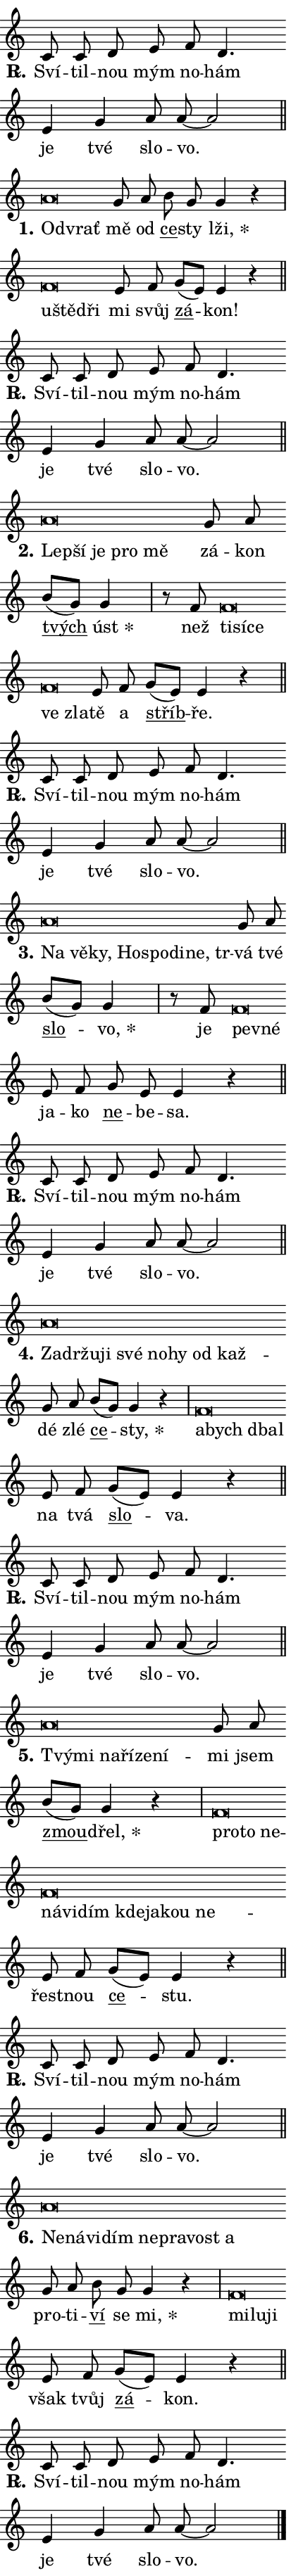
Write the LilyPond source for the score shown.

\version "2.24.0"
\header { tagline = "" }
\paper {
  indent = 0\cm
  top-margin = 0\cm
  right-margin = 0.13\cm % to fit lyric hyphens
  bottom-margin = 0\cm
  left-margin = 0\cm
  paper-width = 7\cm
  page-breaking = #ly:one-page-breaking
  system-system-spacing.basic-distance = #11
  score-system-spacing.basic-distance = #11
  ragged-last = ##f
}


%% Author: Thomas Morley
%% https://lists.gnu.org/archive/html/lilypond-user/2020-05/msg00002.html
#(define (line-position grob)
"Returns position of @var[grob} in current system:
   @code{'start}, if at first time-step
   @code{'end}, if at last time-step
   @code{'middle} otherwise
"
  (let* ((col (ly:item-get-column grob))
         (ln (ly:grob-object col 'left-neighbor))
         (rn (ly:grob-object col 'right-neighbor))
         (col-to-check-left (if (ly:grob? ln) ln col))
         (col-to-check-right (if (ly:grob? rn) rn col))
         (break-dir-left
           (and
             (ly:grob-property col-to-check-left 'non-musical #f)
             (ly:item-break-dir col-to-check-left)))
         (break-dir-right
           (and
             (ly:grob-property col-to-check-right 'non-musical #f)
             (ly:item-break-dir col-to-check-right))))
        (cond ((eqv? 1 break-dir-left) 'start)
              ((eqv? -1 break-dir-right) 'end)
              (else 'middle))))

#(define (tranparent-at-line-position vctor)
  (lambda (grob)
  "Relying on @code{line-position} select the relevant enry from @var{vctor}.
Used to determine transparency,"
    (case (line-position grob)
      ((end) (not (vector-ref vctor 0)))
      ((middle) (not (vector-ref vctor 1)))
      ((start) (not (vector-ref vctor 2))))))

noteHeadBreakVisibility =
#(define-music-function (break-visibility)(vector?)
"Makes @code{NoteHead}s transparent relying on @var{break-visibility}"
#{
  \override NoteHead.transparent =
    #(tranparent-at-line-position break-visibility)
#})

#(define delete-ledgers-for-transparent-note-heads
  (lambda (grob)
    "Reads whether a @code{NoteHead} is transparent.
If so this @code{NoteHead} is removed from @code{'note-heads} from
@var{grob}, which is supposed to be @code{LedgerLineSpanner}.
As a result ledgers are not printed for this @code{NoteHead}"
    (let* ((nhds-array (ly:grob-object grob 'note-heads))
           (nhds-list
             (if (ly:grob-array? nhds-array)
                 (ly:grob-array->list nhds-array)
                 '()))
           ;; Relies on the transparent-property being done before
           ;; Staff.LedgerLineSpanner.after-line-breaking is executed.
           ;; This is fragile ...
           (to-keep
             (remove
               (lambda (nhd)
                 (ly:grob-property nhd 'transparent #f))
               nhds-list)))
      ;; TODO find a better method to iterate over grob-arrays, similiar
      ;; to filter/remove etc for lists
      ;; For now rebuilt from scratch
      (set! (ly:grob-object grob 'note-heads)  '())
      (for-each
        (lambda (nhd)
          (ly:pointer-group-interface::add-grob grob 'note-heads nhd))
        to-keep))))

squashNotes = {
  \override NoteHead.X-extent = #'(-0.2 . 0.2)
  \override NoteHead.Y-extent = #'(-0.75 . 0)
  \override NoteHead.stencil =
    #(lambda (grob)
       (let ((pos (ly:grob-property grob 'staff-position)))
         (begin
           (if (< pos -7) (display "ERROR: Lower brevis then expected\n") (display "OK: Expected brevis position\n"))
           (if (<= pos -6) ly:text-interface::print ly:note-head::print))))
}
unSquashNotes = {
  \revert NoteHead.X-extent
  \revert NoteHead.Y-extent
  \revert NoteHead.stencil
}

hideNotes = \noteHeadBreakVisibility #begin-of-line-visible
unHideNotes = \noteHeadBreakVisibility #all-visible

% work-around for resetting accidentals
% https://lilypond.org/doc/v2.23/Documentation/notation/displaying-rhythms#unmetered-music
cadenzaMeasure = {
  \cadenzaOff
  \partial 1024 s1024
  \cadenzaOn
}

#(define-markup-command (accent layout props text) (markup?)
  "Underline accented syllable"
  (interpret-markup layout props
    #{\markup \override #'(offset . 4.3) \underline { #text }#}))

responsum = \markup \concat {
  "R" \hspace #-1.05 \path #0.1 #'((moveto 0 0.07) (lineto 0.9 0.8)) \hspace #0.05 "."
}

spaceSize = #0.6828661417322834 % exact space size for TeX Gyre Schola

\layout {
  \context {
    \Staff
    \remove "Time_signature_engraver"
    \override LedgerLineSpanner.after-line-breaking = #delete-ledgers-for-transparent-note-heads
  }
  \context {
    \Lyrics {
      \override LyricSpace.minimum-distance = \spaceSize
      \override LyricText.font-name = #"TeX Gyre Schola"
      \override LyricText.font-size = 1
      \override StanzaNumber.font-name = #"TeX Gyre Schola Bold"
      \override StanzaNumber.font-size = 1
    }
  }
  \context {
    \Score 
    \override NoteHead.text =
      #(lambda (grob) 
        (let ((pos (ly:grob-property grob 'staff-position)))
          #{\markup {
            \combine
              \halign #-0.55 \raise #(if (= pos -6) 0 0.5) \override #'(thickness . 2) \draw-line #'(3.2 . 0)
              \musicglyph "noteheads.sM1"
          }#}))
  }
}

% magnetic-lyrics.ily
%
%   written by
%     Jean Abou Samra <jean@abou-samra.fr>
%     Werner Lemberg <wl@gnu.org>
%
%   adapted by
%     Jiri Hon <jiri.hon@gmail.com>
%
% Version 2022-Apr-15

% https://www.mail-archive.com/lilypond-user@gnu.org/msg149350.html

#(define (Left_hyphen_pointer_engraver context)
   "Collect syllable-hyphen-syllable occurrences in lyrics and store
them in properties.  This engraver only looks to the left.  For
example, if the lyrics input is @code{foo -- bar}, it does the
following.

@itemize @bullet
@item
Set the @code{text} property of the @code{LyricHyphen} grob between
@q{foo} and @q{bar} to @code{foo}.

@item
Set the @code{left-hyphen} property of the @code{LyricText} grob with
text @q{foo} to the @code{LyricHyphen} grob between @q{foo} and
@q{bar}.
@end itemize

Use this auxiliary engraver in combination with the
@code{lyric-@/text::@/apply-@/magnetic-@/offset!} hook."
   (let ((hyphen #f)
         (text #f))
     (make-engraver
      (acknowledgers
       ((lyric-syllable-interface engraver grob source-engraver)
        (set! text grob)))
      (end-acknowledgers
       ((lyric-hyphen-interface engraver grob source-engraver)
        ;(when (not (grob::has-interface grob 'lyric-space-interface))
          (set! hyphen grob)));)
      ((stop-translation-timestep engraver)
       (when (and text hyphen)
         (ly:grob-set-object! text 'left-hyphen hyphen))
       (set! text #f)
       (set! hyphen #f)))))

#(define (lyric-text::apply-magnetic-offset! grob)
   "If the space between two syllables is less than the value in
property @code{LyricText@/.details@/.squash-threshold}, move the right
syllable to the left so that it gets concatenated with the left
syllable.

Use this function as a hook for
@code{LyricText@/.after-@/line-@/breaking} if the
@code{Left_@/hyphen_@/pointer_@/engraver} is active."
   (let ((hyphen (ly:grob-object grob 'left-hyphen #f)))
     (when hyphen
       (let ((left-text (ly:spanner-bound hyphen LEFT)))
         (when (grob::has-interface left-text 'lyric-syllable-interface)
           (let* ((common (ly:grob-common-refpoint grob left-text X))
                  (this-x-ext (ly:grob-extent grob common X))
                  (left-x-ext
                   (begin
                     ;; Trigger magnetism for left-text.
                     (ly:grob-property left-text 'after-line-breaking)
                     (ly:grob-extent left-text common X)))
                  ;; `delta` is the gap width between two syllables.
                  (delta (- (interval-start this-x-ext)
                            (interval-end left-x-ext)))
                  (details (ly:grob-property grob 'details))
                  (threshold (assoc-get 'squash-threshold details 0.2)))
             (when (< delta threshold)
               (let* (;; We have to manipulate the input text so that
                      ;; ligatures crossing syllable boundaries are not
                      ;; disabled.  For languages based on the Latin
                      ;; script this is essentially a beautification.
                      ;; However, for non-Western scripts it can be a
                      ;; necessity.
                      (lt (ly:grob-property left-text 'text))
                      (rt (ly:grob-property grob 'text))
                      (is-space (grob::has-interface hyphen 'lyric-space-interface))
                      (space (if is-space " " ""))
                      (extra-delta (if is-space spaceSize 0))
                      ;; Append new syllable.
                      (ltrt-space (if (and (string? lt) (string? rt))
                                (string-append lt space rt)
                                (make-concat-markup (list lt space rt))))
                      ;; Right-align `ltrt` to the right side.
                      (ltrt-space-markup (grob-interpret-markup
                               grob
                               (make-translate-markup
                                (cons (interval-length this-x-ext) 0)
                                (make-right-align-markup ltrt-space)))))
                 (begin
                   ;; Don't print `left-text`.
                   (ly:grob-set-property! left-text 'stencil #f)
                   ;; Set text and stencil (which holds all collected
                   ;; syllables so far) and shift it to the left.
                   (ly:grob-set-property! grob 'text ltrt-space)
                   (ly:grob-set-property! grob 'stencil ltrt-space-markup)
                   (ly:grob-translate-axis! grob (- (- delta extra-delta)) X))))))))))


#(define (lyric-hyphen::displace-bounds-first grob)
   ;; Make very sure this callback isn't triggered too early.
   (let ((left (ly:spanner-bound grob LEFT))
         (right (ly:spanner-bound grob RIGHT)))
     (ly:grob-property left 'after-line-breaking)
     (ly:grob-property right 'after-line-breaking)
     (ly:lyric-hyphen::print grob)))

squashThreshold = #0.4

\layout {
  \context {
    \Lyrics
    \consists #Left_hyphen_pointer_engraver
    \override LyricText.after-line-breaking =
      #lyric-text::apply-magnetic-offset!
    \override LyricHyphen.stencil = #lyric-hyphen::displace-bounds-first
    \override LyricText.details.squash-threshold = \squashThreshold
    \override LyricHyphen.minimum-distance = 0
    \override LyricHyphen.minimum-length = \squashThreshold
  }
}

squashText = \override LyricText.details.squash-threshold = 9999
unSquashText = \override LyricText.details.squash-threshold = \squashThreshold

leftText = \override LyricText.self-alignment-X = #LEFT
unLeftText = \revert LyricText.self-alignment-X

starOffset = #(lambda (grob) 
                (let ((x_offset (ly:self-alignment-interface::aligned-on-x-parent grob)))
                  (if (= x_offset 0) 0 (+ x_offset 1.2))))

star = #(define-music-function (syllable)(string?)
"Append star separator at the end of a syllable"
#{
  \once \override LyricText.X-offset = #starOffset
  \lyricmode { \markup {
    #syllable
    \override #'((font-name . "TeX Gyre Schola Bold")) \hspace #0.2 \lower #0.65 \larger "*"
  } }
#})

starAccent = #(define-music-function (syllable)(string?)
"Append star separator at the end of a syllable and make accent"
#{
  \once \override LyricText.X-offset = #starOffset
  \lyricmode { \markup {
    \accent #syllable
    \override #'((font-name . "TeX Gyre Schola Bold")) \hspace #0.2 \lower #0.65 \larger "*"
  } }
#})

breath = #(define-music-function (syllable)(string?)
"Append breathing indicator at the end of a syllable"
#{
  \lyricmode { \markup { #syllable "+" } }
#})

optionalBreath = #(define-music-function (syllable)(string?)
"Append optional breathing indicator at the end of a syllable"
#{
  \lyricmode { \markup { #syllable "(+)" } }
#})


\score {
    <<
        \new Voice = "melody" { \cadenzaOn \key c \major \relative { c'8 c d e f d4. \bar "" e4 g a8 a~ a2 \cadenzaMeasure \bar "||" \break } }
        \new Lyrics \lyricsto "melody" { \lyricmode { \set stanza = \responsum
Sví -- til -- nou mým no -- hám je tvé slo -- vo. } }
    >>
    \layout {}
}

\score {
    <<
        \new Voice = "melody" { \cadenzaOn \key c \major \relative { \squashNotes a'\breve*1/16 \hideNotes \breve*1/16 \bar "" \unHideNotes \unSquashNotes g8 a \bar "" b g g4 r \cadenzaMeasure \bar "|" \squashNotes f\breve*1/16 \hideNotes \breve*1/16 \breve*1/16 \bar "" \unHideNotes \unSquashNotes e8 f \bar "" g[( e)] e4 r \cadenzaMeasure \bar "||" \break } }
        \new Lyrics \lyricsto "melody" { \lyricmode { \set stanza = "1."
\leftText Od -- \squashText vrať \unLeftText \unSquashText mě od \markup \accent ce -- sty \star lži, \leftText u -- \squashText ště -- dři \unLeftText \unSquashText mi svůj \markup \accent zá -- kon! } }
    >>
    \layout {}
}

\score {
    <<
        \new Voice = "melody" { \cadenzaOn \key c \major \relative { c'8 c d e f d4. \bar "" e4 g a8 a~ a2 \cadenzaMeasure \bar "||" \break } }
        \new Lyrics \lyricsto "melody" { \lyricmode { \set stanza = \responsum
Sví -- til -- nou mým no -- hám je tvé slo -- vo. } }
    >>
    \layout {}
}

\score {
    <<
        \new Voice = "melody" { \cadenzaOn \key c \major \relative { \squashNotes a'\breve*1/16 \hideNotes \breve*1/16 \bar "" \breve*1/16 \bar "" \breve*1/16 \breve*1/16 \bar "" \unHideNotes \unSquashNotes g8 a \bar "" b[( g)] g4 \cadenzaMeasure \bar "|" r8 f8 \squashNotes f\breve*1/16 \hideNotes \breve*1/16 \bar "" \breve*1/16 \bar "" \breve*1/16 \breve*1/16 \bar "" \unHideNotes \unSquashNotes e8 f \bar "" g[( e)] e4 r \cadenzaMeasure \bar "||" \break } }
        \new Lyrics \lyricsto "melody" { \lyricmode { \set stanza = "2."
\leftText Lep -- \squashText ší je pro mě \unLeftText \unSquashText zá -- kon \markup \accent tvých \star úst než \leftText ti -- \squashText sí -- ce ve zla -- \unLeftText \unSquashText tě a \markup \accent stříb -- ře. } }
    >>
    \layout {}
}

\score {
    <<
        \new Voice = "melody" { \cadenzaOn \key c \major \relative { c'8 c d e f d4. \bar "" e4 g a8 a~ a2 \cadenzaMeasure \bar "||" \break } }
        \new Lyrics \lyricsto "melody" { \lyricmode { \set stanza = \responsum
Sví -- til -- nou mým no -- hám je tvé slo -- vo. } }
    >>
    \layout {}
}

\score {
    <<
        \new Voice = "melody" { \cadenzaOn \key c \major \relative { \squashNotes a'\breve*1/16 \hideNotes \breve*1/16 \bar "" \breve*1/16 \bar "" \breve*1/16 \bar "" \breve*1/16 \bar "" \breve*1/16 \bar "" \breve*1/16 \breve*1/16 \bar "" \unHideNotes \unSquashNotes g8 a \bar "" b[( g)] g4 \cadenzaMeasure \bar "|" r8 f8 \squashNotes f\breve*1/16 \hideNotes \breve*1/16 \bar "" \unHideNotes \unSquashNotes e8 f \bar "" g e e4 r \cadenzaMeasure \bar "||" \break } }
        \new Lyrics \lyricsto "melody" { \lyricmode { \set stanza = "3."
\leftText Na \squashText vě -- ky, Ho -- spo -- di -- ne, tr -- \unLeftText \unSquashText vá tvé \markup \accent slo -- \star vo, je \leftText pev -- \squashText né \unLeftText \unSquashText ja -- ko \markup \accent ne -- be -- sa. } }
    >>
    \layout {}
}

\score {
    <<
        \new Voice = "melody" { \cadenzaOn \key c \major \relative { c'8 c d e f d4. \bar "" e4 g a8 a~ a2 \cadenzaMeasure \bar "||" \break } }
        \new Lyrics \lyricsto "melody" { \lyricmode { \set stanza = \responsum
Sví -- til -- nou mým no -- hám je tvé slo -- vo. } }
    >>
    \layout {}
}

\score {
    <<
        \new Voice = "melody" { \cadenzaOn \key c \major \relative { \squashNotes a'\breve*1/16 \hideNotes \breve*1/16 \bar "" \breve*1/16 \bar "" \breve*1/16 \bar "" \breve*1/16 \bar "" \breve*1/16 \bar "" \breve*1/16 \bar "" \breve*1/16 \breve*1/16 \bar "" \unHideNotes \unSquashNotes g8 a \bar "" b[( g)] g4 r \cadenzaMeasure \bar "|" \squashNotes f\breve*1/16 \hideNotes \breve*1/16 \breve*1/16 \bar "" \unHideNotes \unSquashNotes e8 f \bar "" g[( e)] e4 r \cadenzaMeasure \bar "||" \break } }
        \new Lyrics \lyricsto "melody" { \lyricmode { \set stanza = "4."
\leftText Za -- \squashText dr -- žu -- ji své no -- hy od kaž -- \unLeftText \unSquashText dé zlé \markup \accent ce -- \star sty, \leftText a -- \squashText bych dbal \unLeftText \unSquashText na tvá \markup \accent slo -- va. } }
    >>
    \layout {}
}

\score {
    <<
        \new Voice = "melody" { \cadenzaOn \key c \major \relative { c'8 c d e f d4. \bar "" e4 g a8 a~ a2 \cadenzaMeasure \bar "||" \break } }
        \new Lyrics \lyricsto "melody" { \lyricmode { \set stanza = \responsum
Sví -- til -- nou mým no -- hám je tvé slo -- vo. } }
    >>
    \layout {}
}

\score {
    <<
        \new Voice = "melody" { \cadenzaOn \key c \major \relative { \squashNotes a'\breve*1/16 \hideNotes \breve*1/16 \bar "" \breve*1/16 \bar "" \breve*1/16 \bar "" \breve*1/16 \breve*1/16 \bar "" \unHideNotes \unSquashNotes g8 a \bar "" b[( g)] g4 r \cadenzaMeasure \bar "|" \squashNotes f\breve*1/16 \hideNotes \breve*1/16 \bar "" \breve*1/16 \bar "" \breve*1/16 \bar "" \breve*1/16 \bar "" \breve*1/16 \bar "" \breve*1/16 \bar "" \breve*1/16 \bar "" \breve*1/16 \breve*1/16 \bar "" \unHideNotes \unSquashNotes e8 f \bar "" g[( e)] e4 r \cadenzaMeasure \bar "||" \break } }
        \new Lyrics \lyricsto "melody" { \lyricmode { \set stanza = "5."
\leftText Tvý -- \squashText mi na -- ří -- ze -- ní -- \unLeftText \unSquashText mi jsem \markup \accent zmou -- \star dřel, \leftText pro -- \squashText to ne -- ná -- vi -- dím kde -- ja -- kou ne -- \unLeftText \unSquashText řest -- nou \markup \accent ce -- stu. } }
    >>
    \layout {}
}

\score {
    <<
        \new Voice = "melody" { \cadenzaOn \key c \major \relative { c'8 c d e f d4. \bar "" e4 g a8 a~ a2 \cadenzaMeasure \bar "||" \break } }
        \new Lyrics \lyricsto "melody" { \lyricmode { \set stanza = \responsum
Sví -- til -- nou mým no -- hám je tvé slo -- vo. } }
    >>
    \layout {}
}

\score {
    <<
        \new Voice = "melody" { \cadenzaOn \key c \major \relative { \squashNotes a'\breve*1/16 \hideNotes \breve*1/16 \bar "" \breve*1/16 \bar "" \breve*1/16 \bar "" \breve*1/16 \bar "" \breve*1/16 \bar "" \breve*1/16 \breve*1/16 \bar "" \unHideNotes \unSquashNotes g8 a \bar "" b g g4 r \cadenzaMeasure \bar "|" \squashNotes f\breve*1/16 \hideNotes \breve*1/16 \breve*1/16 \bar "" \unHideNotes \unSquashNotes e8 f \bar "" g[( e)] e4 r \cadenzaMeasure \bar "||" \break } }
        \new Lyrics \lyricsto "melody" { \lyricmode { \set stanza = "6."
\leftText Ne -- \squashText ná -- vi -- dím ne -- pra -- vost a \unLeftText \unSquashText pro -- ti -- \markup \accent ví se \star mi, \leftText mi -- \squashText lu -- ji \unLeftText \unSquashText však tvůj \markup \accent zá -- kon. } }
    >>
    \layout {}
}

\score {
    <<
        \new Voice = "melody" { \cadenzaOn \key c \major \relative { c'8 c d e f d4. \bar "" e4 g a8 a~ a2 \cadenzaMeasure \bar "||" \break } \bar "|." }
        \new Lyrics \lyricsto "melody" { \lyricmode { \set stanza = \responsum
Sví -- til -- nou mým no -- hám je tvé slo -- vo. } }
    >>
    \layout {}
}
